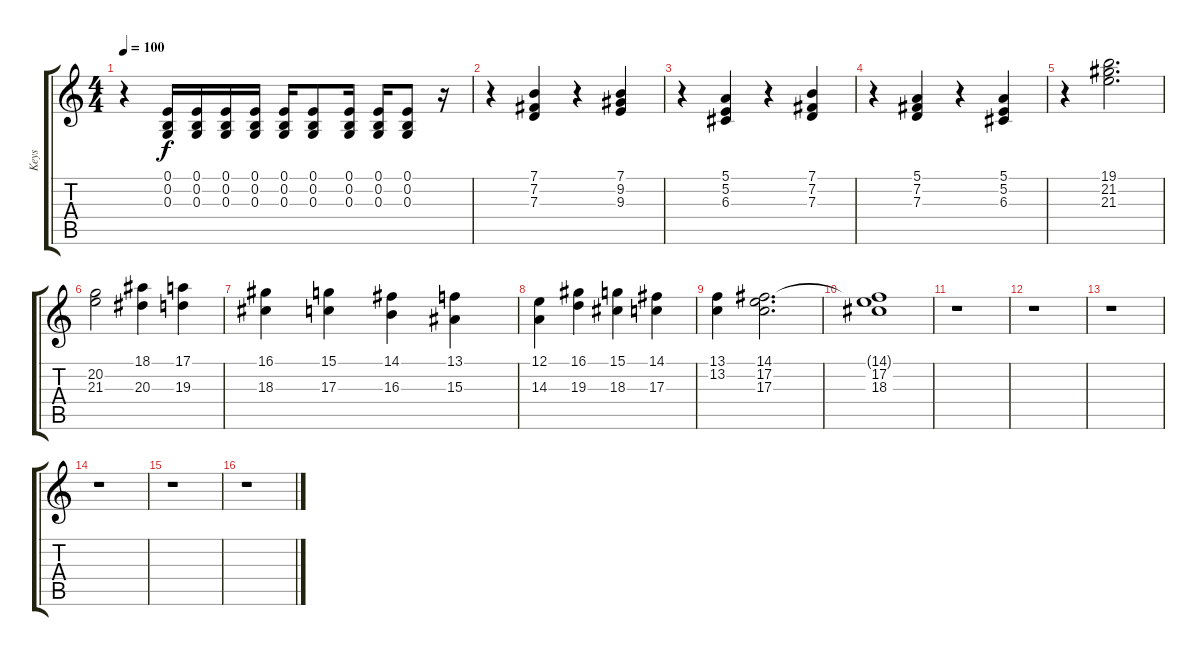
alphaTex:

\track ("Keys" "Keys") {instrument percussiveorgan}
\staff {score tabs}
\tuning (E4 B3 G3 D3 A2 E2) {hide}
\ts (4 4)
\tempo 100
\clef g2
\ks c
r.4{dy f} (0.1 0.2 0.3).16 (0.1 0.2 0.3).16 (0.1 0.2 0.3).16 (0.1 0.2 0.3).16 (0.1 0.2 0.3).16 (0.1 0.2 0.3).8 (0.1 0.2 0.3).16 (0.1 0.2 0.3).16 (0.1 0.2 0.3).8 r.16 |
r.4 (7.1 7.2 7.3).4 r.4 (7.1 9.2 9.3).4 |
r.4 (5.1 5.2 6.3).4 r.4 (7.1 7.2 7.3).4 |
r.4 (5.1 7.2 7.3).4 r.4 (5.1 5.2 6.3).4 |
r.4 (19.1 21.2 21.3).2{d} |
(20.2 21.3).2 (18.1 20.3).4 (17.1 19.3).4 |
(16.1 18.3).4 (15.1 17.3).4 (14.1 16.3).4 (13.1 15.3).4 |
(12.1 14.3).4 (16.1 19.3).4 (15.1 18.3).4 (14.1 17.3).4 |
(13.1 13.2).4 (14.1 17.2 17.3).2{d} |
(14.1{t} 17.2 18.3).1 |
r.1 |
r.1 |
r.1 |
r.1 |
r.1 |
r.1
